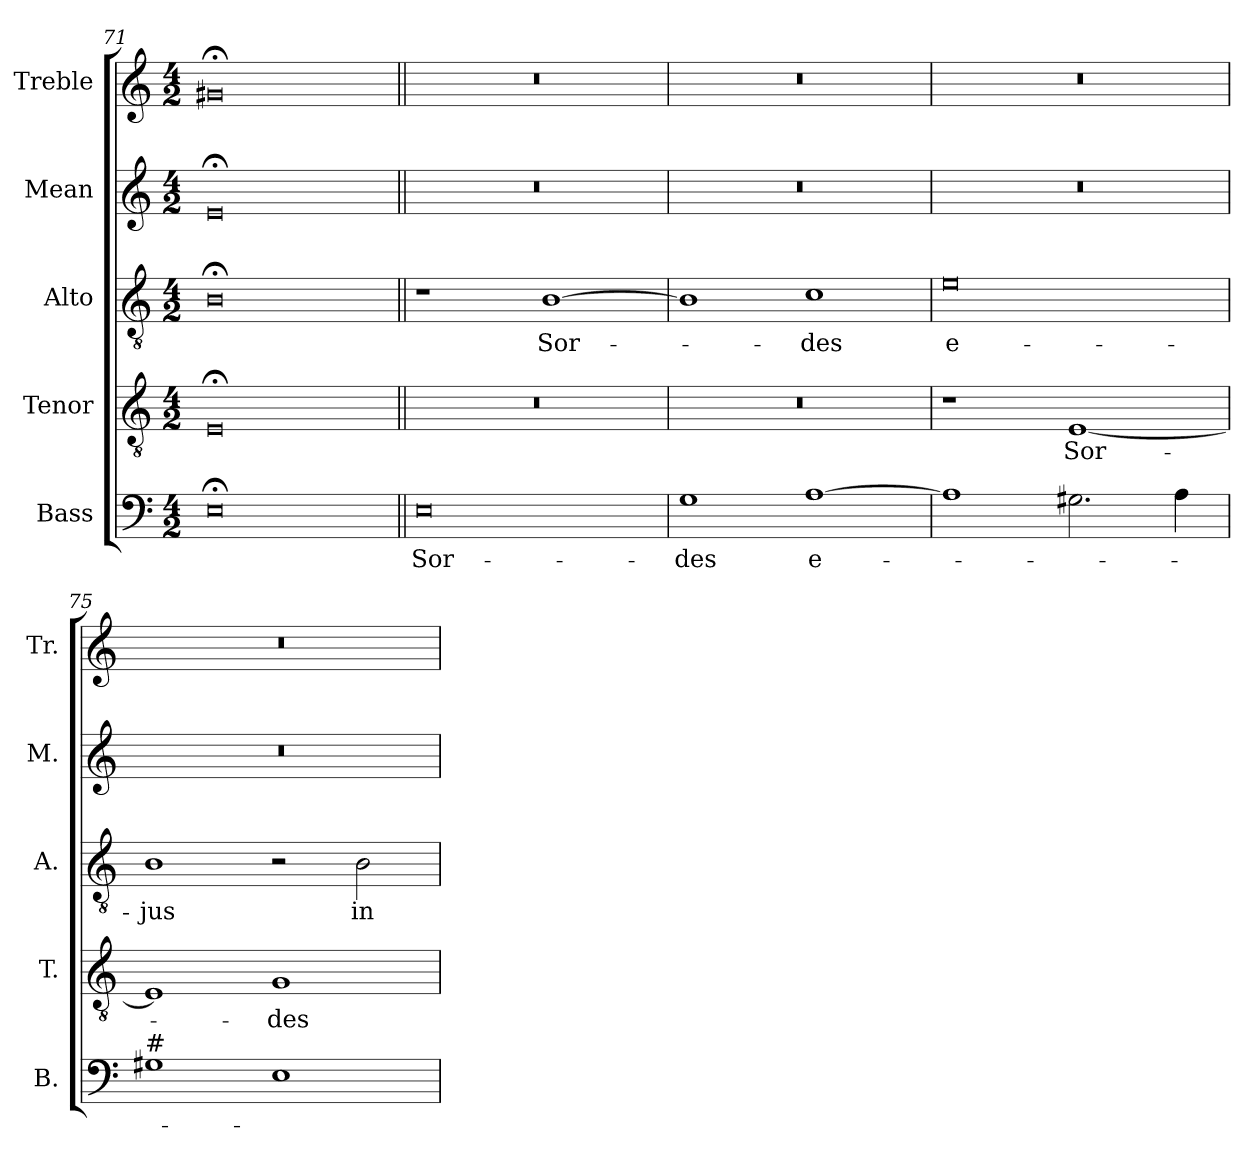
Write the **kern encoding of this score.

**kern	**text	**kern	**text	**kern	**text	**kern	**kern
*part5	*part5	*part4	*part4	*part3	*part3	*part2	*part1
*staff5	*staff5	*staff4	*staff4	*staff3	*staff3	*staff2	*staff1
*I"Bass	*	*I"Tenor	*	*I"Alto	*	*I"Mean	*I"Treble
*I'B.	*	*I'T.	*	*I'A.	*	*I'M.	*I'Tr.
*clefF4	*	*clefGv2	*	*clefGv2	*	*clefG2	*clefG2
*	*	*ITrd7c12	*	*ITrd7c12	*	*	*
*k[]	*	*k[]	*	*k[]	*	*k[]	*k[]
*C:	*	*C:	*	*C:	*	*C:	*C:
*M4/2	*	*M4/2	*	*M4/2	*	*M4/2	*M4/2
=71	=71	=71	=71	=71	=71	=71	=71
0E;i	.	0EE;i	.	0BB;i	.	0e;i	0g#X;i
=72||	=72||	=72||	=72||	=72||	=72||	=72||	=72||
*	*	*	*	*	*	*	*MM192
!	!LO:LY:b:color=#000000	!LO:N:vis=1	!	!	!	!LO:N:vis=1	!LO:N:vis=1
0Ei	Sor-	0r	.	1r	.	0r	0r
!	!	!	!	!	!LO:LY:b:color=#000000	!	!
.	.	.	.	[>1BBi	Sor-	.	.
=73	=73	=73	=73	=73	=73	=73	=73
!	!LO:LY:b:color=#000000	!LO:N:vis=1	!	!	!	!LO:N:vis=1	!LO:N:vis=1
1Gi	-des	0r	.	1BBi]	.	0r	0r
!	!LO:LY:b:color=#000000	!	!	!	!	!	!
!	!	!	!	!	!LO:LY:b:color=#000000	!	!
[>1Ai	e-	.	.	1Ci	-des	.	.
=74	=74	=74	=74	=74	=74	=74	=74
!	!	!	!	!	!LO:LY:b:color=#000000	!LO:N:vis=1	!LO:N:vis=1
1Ai]	.	1r	.	0Ei	e-	0r	0r
!	!	!	!LO:LY:b:color=#000000	!	!	!	!
2.G#Xi\	.	[<1EEi	Sor-	.	.	.	.
4Ai\	.	.	.	.	.	.	.
=75	=75	=75	=75	=75	=75	=75	=75
!LO:TX:a:t=#	!	!	!	!	!	!	!
!	!	!	!	!	!LO:LY:b:color=#000000	!LO:N:vis=1	!LO:N:vis=1
1G#i	.	1EEi]	.	1BBi	-jus	0r	0r
!	!	!	!LO:LY:b:color=#000000	!	!	!	!
1Ei	.	1GGi	-des	2r	.	.	.
!	!	!	!	!	!LO:LY:b:color=#000000	!	!
.	.	.	.	2BBi\	in	.	.
=	=	=	=	=	=	=	=
*-	*-	*-	*-	*-	*-	*-	*-
